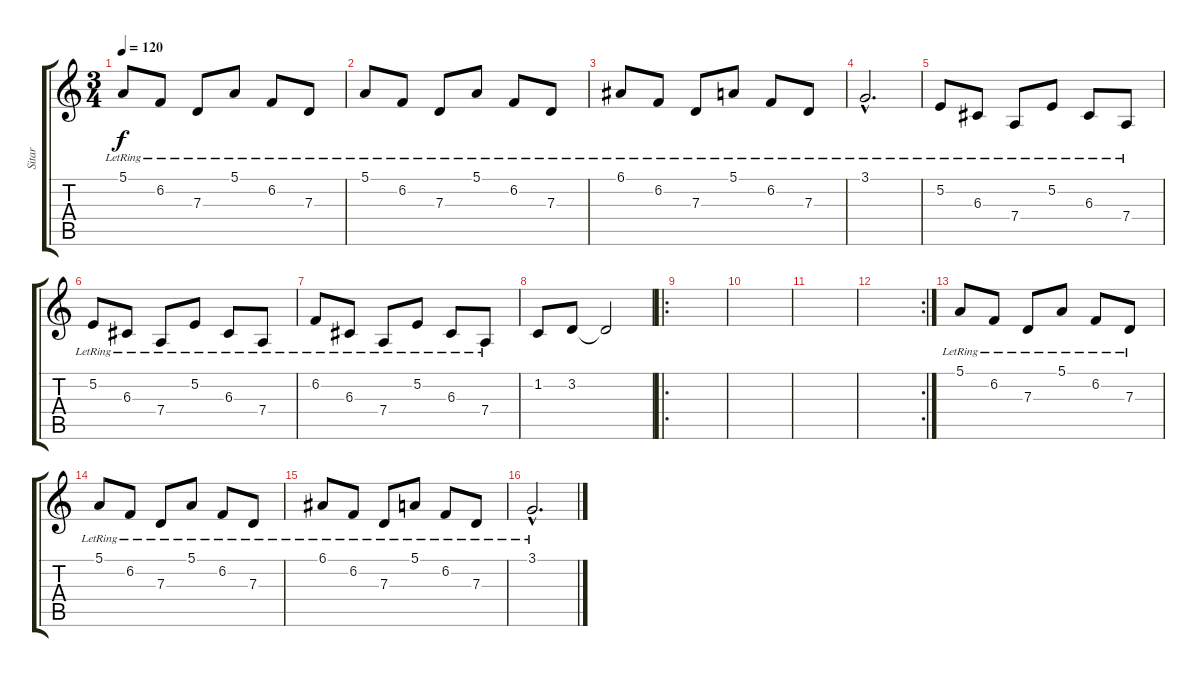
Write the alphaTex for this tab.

\track ("Sitar" "Sitar") {instrument sitar}
\staff {score tabs}
\tuning (E4 B3 G3 D3 A2 E2) {hide}
\ts (3 4)
\tempo 120
\clef g2
\ks c
5.1{lr}.8{dy f volume 9 instrument sitar} 6.2{lr}.8 7.3{lr}.8 5.1{lr}.8 6.2{lr}.8 7.3{lr}.8 |
5.1{lr}.8 6.2{lr}.8 7.3{lr}.8 5.1{lr}.8 6.2{lr}.8 7.3{lr}.8 |
6.1{lr}.8 6.2{lr}.8 7.3{lr}.8 5.1{lr}.8 6.2{lr}.8 7.3{lr}.8 |
3.1{hac lr}.2{d} |
5.2{lr}.8 6.3{lr}.8 7.4{lr}.8 5.2{lr}.8 6.3{lr}.8 7.4{lr}.8 |
5.2{lr}.8 6.3{lr}.8 7.4{lr}.8 5.2{lr}.8 6.3{lr}.8 7.4{lr}.8 |
6.2{lr}.8 6.3{lr}.8 7.4{lr}.8 5.2{lr}.8 6.3{lr}.8 7.4{lr}.8 |
1.2.8 3.2.8 3.2{t}.2 |
\ro
|
|
|
\rc 2
|
5.1{lr}.8{volume 9 instrument sitar} 6.2{lr}.8 7.3{lr}.8 5.1{lr}.8 6.2{lr}.8 7.3{lr}.8 |
5.1{lr}.8 6.2{lr}.8 7.3{lr}.8 5.1{lr}.8 6.2{lr}.8 7.3{lr}.8 |
6.1{lr}.8 6.2{lr}.8 7.3{lr}.8 5.1{lr}.8 6.2{lr}.8 7.3{lr}.8 |
3.1{hac lr}.2{d}
